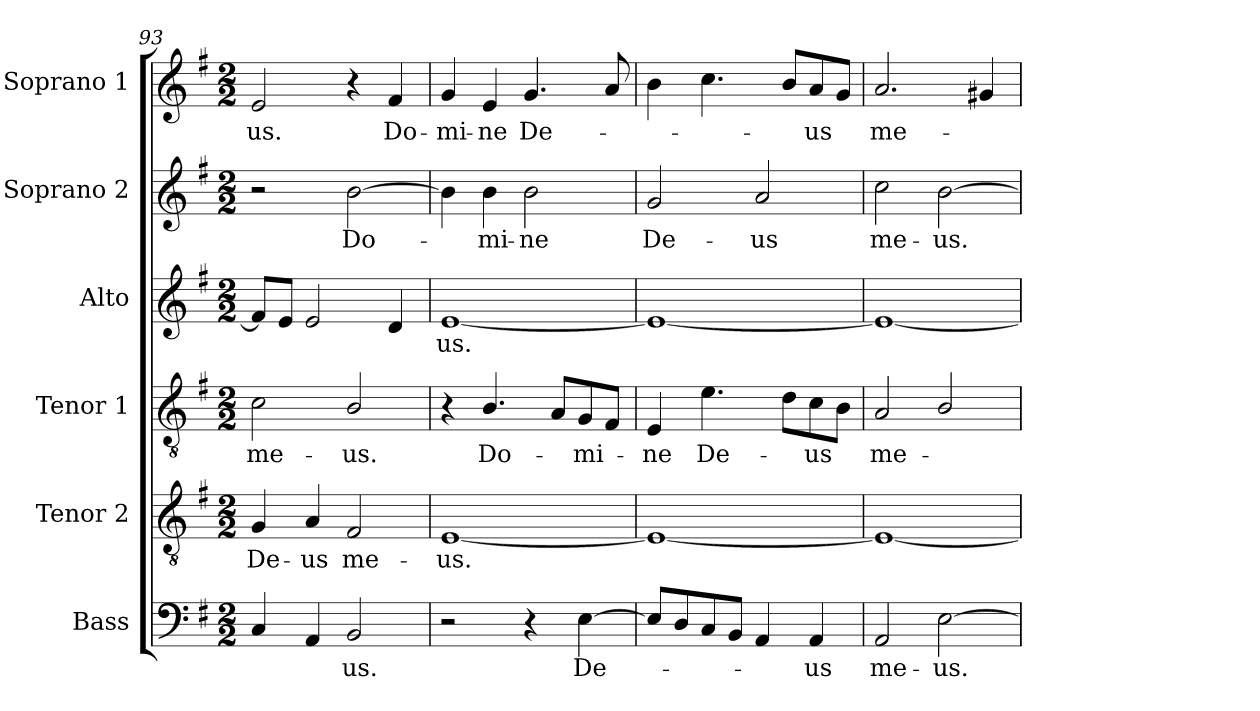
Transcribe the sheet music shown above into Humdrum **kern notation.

**kern	**text	**kern	**text	**kern	**text	**kern	**text	**kern	**text	**kern	**text
*part6	*part6	*part5	*part5	*part4	*part4	*part3	*part3	*part2	*part2	*part1	*part1
*staff6	*staff6	*staff5	*staff5	*staff4	*staff4	*staff3	*staff3	*staff2	*staff2	*staff1	*staff1
*I"Bass	*	*I"Tenor 2	*	*I"Tenor 1	*	*I"Alto	*	*I"Soprano 2	*	*I"Soprano 1	*
*I'B	*	*I'T2	*	*I'T1	*	*I'A	*	*I'S2	*	*I'S1	*
!!LO:LB:g=z
*clefF4	*	*clefGv2	*	*clefGv2	*	*clefG2	*	*clefG2	*	*clefG2	*
*	*	*ITrd7c12	*	*ITrd7c12	*	*	*	*	*	*	*
*k[f#]	*	*k[f#]	*	*k[f#]	*	*k[f#]	*	*k[f#]	*	*k[f#]	*
*G:	*	*G:	*	*G:	*	*G:	*	*G:	*	*G:	*
*M2/2	*	*M2/2	*	*M2/2	*	*M2/2	*	*M2/2	*	*M2/2	*
=93	=93	=93	=93	=93	=93	=93	=93	=93	=93	=93	=93
!	!	!	!LO:LY:b:color=#000000	!	!	!	!	!	!	!	!
!	!	!	!	!	!LO:LY:b:color=#000000	!	!	!	!	!	!
!	!	!	!	!	!	!	!	!	!	!	!LO:LY:b:color=#000000
4Ci/	.	4GGi/	De-	2Ci\	me-	8f#i/L]	.	2r	.	2ei/	-us.
.	.	.	.	.	.	8ei/J	.	.	.	.	.
!	!	!	!LO:LY:b:color=#000000	!	!	!	!	!	!	!	!
4AAi/	.	4AAi/	-us	.	.	2ei/	.	.	.	.	.
!	!LO:LY:b:color=#000000	!	!	!	!	!	!	!	!	!	!
!	!	!	!LO:LY:b:color=#000000	!	!	!	!	!	!	!	!
!	!	!	!	!	!LO:LY:b:color=#000000	!	!	!	!	!	!
!	!	!	!	!	!	!	!	!	!LO:LY:b:color=#000000	!	!
2BBi/	-us.	2FF#i/	me-	2BBi/	-us.	.	.	[2bi\	Do-	4r	.
!	!	!	!	!	!	!	!	!	!	!	!LO:LY:b:color=#000000
.	.	.	.	.	.	4di/	.	.	.	4f#i/	Do-
=94	=94	=94	=94	=94	=94	=94	=94	=94	=94	=94	=94
!	!	!	!LO:LY:b:color=#000000	!	!	!	!	!	!	!	!
!	!	!	!	!	!	!	!LO:LY:b:color=#000000	!	!	!	!
!	!	!	!	!	!	!	!	!	!	!	!LO:LY:b:color=#000000
2r	.	[1EEi	-us.	4r	.	[1ei	-us.	4bi\]	.	4gi/	-mi-
!	!	!	!	!	!LO:LY:b:color=#000000	!	!	!	!	!	!
!	!	!	!	!	!	!	!	!	!LO:LY:b:color=#000000	!	!
!	!	!	!	!	!	!	!	!	!	!	!LO:LY:b:color=#000000
.	.	.	.	4.BBi/	Do-	.	.	4bi\	-mi-	4ei/	-ne
!	!	!	!	!	!	!	!	!	!LO:LY:b:color=#000000	!	!
!	!	!	!	!	!	!	!	!	!	!	!LO:LY:b:color=#000000
4r	.	.	.	.	.	.	.	2bi\	-ne	4.gi/	De-
.	.	.	.	8AAi/L	.	.	.	.	.	.	.
!	!LO:LY:b:color=#000000	!	!	!	!	!	!	!	!	!	!
!	!	!	!	!	!LO:LY:b:color=#000000	!	!	!	!	!	!
[4Ei\	De-	.	.	8GGi/	-mi-	.	.	.	.	.	.
.	.	.	.	8FF#i/J	.	.	.	.	.	8ai/	.
=95	=95	=95	=95	=95	=95	=95	=95	=95	=95	=95	=95
!	!	!	!	!	!LO:LY:b:color=#000000	!	!	!	!	!	!
!	!	!	!	!	!	!	!	!	!LO:LY:b:color=#000000	!	!
8Ei/L]	.	1EEi_	.	4EEi/	-ne	1ei_	.	2gi/	De-	4bi\	.
8Di/	.	.	.	.	.	.	.	.	.	.	.
!	!	!	!	!	!LO:LY:b:color=#000000	!	!	!	!	!	!
8Ci/	.	.	.	4.Ei\	De-	.	.	.	.	4.cci\	.
8BBi/J	.	.	.	.	.	.	.	.	.	.	.
!	!	!	!	!	!	!	!	!	!LO:LY:b:color=#000000	!	!
4AAi/	.	.	.	.	.	.	.	2ai/	-us	.	.
.	.	.	.	8Di\L	.	.	.	.	.	8bi/L	.
!	!LO:LY:b:color=#000000	!	!	!	!	!	!	!	!	!	!
!	!	!	!	!	!LO:LY:b:color=#000000	!	!	!	!	!	!
!	!	!	!	!	!	!	!	!	!	!	!LO:LY:b:color=#000000
4AAi/	-us	.	.	8Ci\	-us	.	.	.	.	8ai/	-us
.	.	.	.	8BBi\J	.	.	.	.	.	8gi/J	.
=96	=96	=96	=96	=96	=96	=96	=96	=96	=96	=96	=96
!	!LO:LY:b:color=#000000	!	!	!	!	!	!	!	!	!	!
!	!	!	!	!	!LO:LY:b:color=#000000	!	!	!	!	!	!
!	!	!	!	!	!	!	!	!	!LO:LY:b:color=#000000	!	!
!	!	!	!	!	!	!	!	!	!	!	!LO:LY:b:color=#000000
2AAi/	me-	1EEi_	.	2AAi/	me-	1ei_	.	2cci\	me-	2.ai/	me-
!	!LO:LY:b:color=#000000	!	!	!	!	!	!	!	!	!	!
!	!	!	!	!	!	!	!	!	!LO:LY:b:color=#000000	!	!
[2Ei\	-us.	.	.	2BBi/	.	.	.	[2bi\	-us.	.	.
.	.	.	.	.	.	.	.	.	.	4g#Xi/	.
=	=	=	=	=	=	=	=	=	=	=	=
*-	*-	*-	*-	*-	*-	*-	*-	*-	*-	*-	*-
